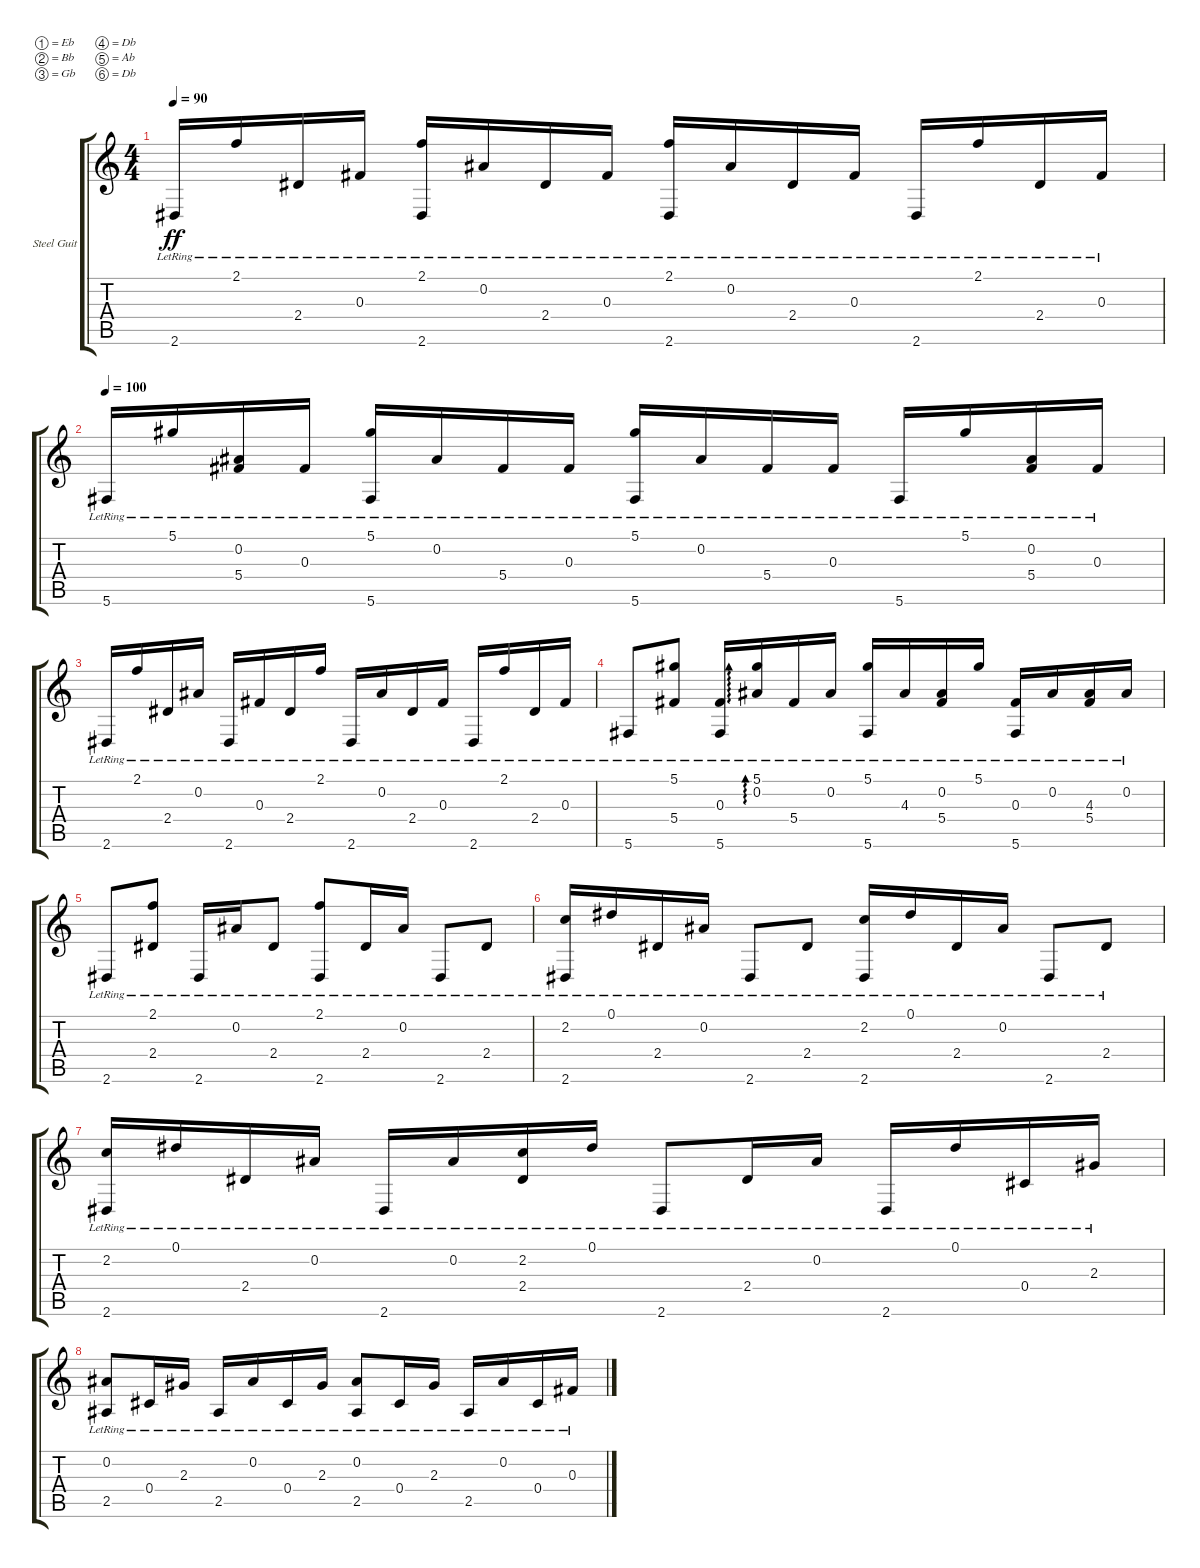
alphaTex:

\bracketExtendMode groupsimilarinstruments
\firstSystemTrackNameOrientation horizontal
\otherSystemsTrackNameOrientation horizontal
\track ("Steel Guitar" "Steel Guit") {instrument acousticguitarsteel}
\staff {score tabs}
\tuning (Eb4 Bb3 Gb3 Db3 Ab2 Db2)
\ts (4 4)
\tempo 90
\clef g2
\scale
0.475285
\ks aminor
2.6{lr}.16{dy ff} 2.1{lr}.16 2.4{lr}.16 0.3{lr}.16 (2.1{lr} 2.6{lr}).16 0.2{lr}.16 2.4{lr}.16 0.3{lr}.16 (2.1{lr} 2.6{lr}).16 0.2{lr}.16 2.4{lr}.16 0.3{lr}.16 2.6{lr}.16 2.1{lr}.16 2.4{lr}.16 0.3{lr}.16 |
\tempo 100
\scale
0.528732 5.6{lr}.16 5.1{lr}.16 (0.2{lr} 5.4{lr}).16 0.3{lr}.16 (5.1{lr} 5.6{lr}).16 0.2{lr}.16 5.4{lr}.16 0.3{lr}.16 (5.1{lr} 5.6{lr}).16 0.2{lr}.16 5.4{lr}.16 0.3{lr}.16 5.6{lr}.16 5.1{lr}.16 (0.2{lr} 5.4{lr}).16 0.3{lr}.16 |
\scale
0.471016 2.6{lr}.16 2.1{lr}.16 2.4{lr}.16 0.2{lr}.16 2.6{lr}.16 0.3{lr}.16 2.4{lr}.16 2.1{lr}.16 2.6{lr}.16 0.2{lr}.16 2.4{lr}.16 0.3{lr}.16 2.6{lr}.16 2.1{lr}.16 2.4{lr}.16 0.3{lr}.16 |
\scale
0.62323 5.6{lr}.8 (5.1{lr} 5.4{lr}).8 (0.3{lr} 5.6{lr}).16 (5.1{lr} 0.2{lr}).16{ad 0} 5.4{lr}.16 0.2{lr}.16 (5.1{lr} 5.6{lr}).16 4.3{lr}.16 (0.2{lr} 5.4{lr}).16 5.1{lr}.16 (0.3{lr} 5.6{lr}).16 0.2{lr}.16 (4.3{lr} 5.4{lr}).16 0.2{lr}.16 |
\scale
0.376699 2.6{lr}.8 (2.1{lr} 2.4{lr}).8 2.6{lr}.16 0.2{lr}.16 2.4{lr}.8 (2.1{lr} 2.6{lr}).8 2.4{lr}.16 0.2{lr}.16 2.6{lr}.8 2.4{lr}.8 |
(2.2{lr} 2.6{lr}).16 0.1{lr}.16 2.4{lr}.16 0.2{lr}.16 2.6{lr}.8 2.4{lr}.8 (2.2{lr} 2.6{lr}).16 0.1{lr}.16 2.4{lr}.16 0.2{lr}.16 2.6{lr}.8 2.4{lr}.8 |
(2.2{lr} 2.6{lr}).16 0.1{lr}.16 2.4{lr}.16 0.2{lr}.16 2.6{lr}.16 0.2{lr}.16 (2.2{lr} 2.4{lr}).16 0.1{lr}.16 2.6{lr}.8 2.4{lr}.16 0.2{lr}.16 2.6{lr}.16 0.1{lr}.16 0.4{lr}.16 2.3{lr}.16 |
(0.2{lr} 2.5{lr}).8 0.4{lr}.16 2.3{lr}.16 2.5{lr}.16 0.2{lr}.16 0.4{lr}.16 2.3{lr}.16 (0.2{lr} 2.5{lr}).8 0.4{lr}.16 2.3{lr}.16 2.5{lr}.16 0.2{lr}.16 0.4{lr}.16 0.3{lr}.16
